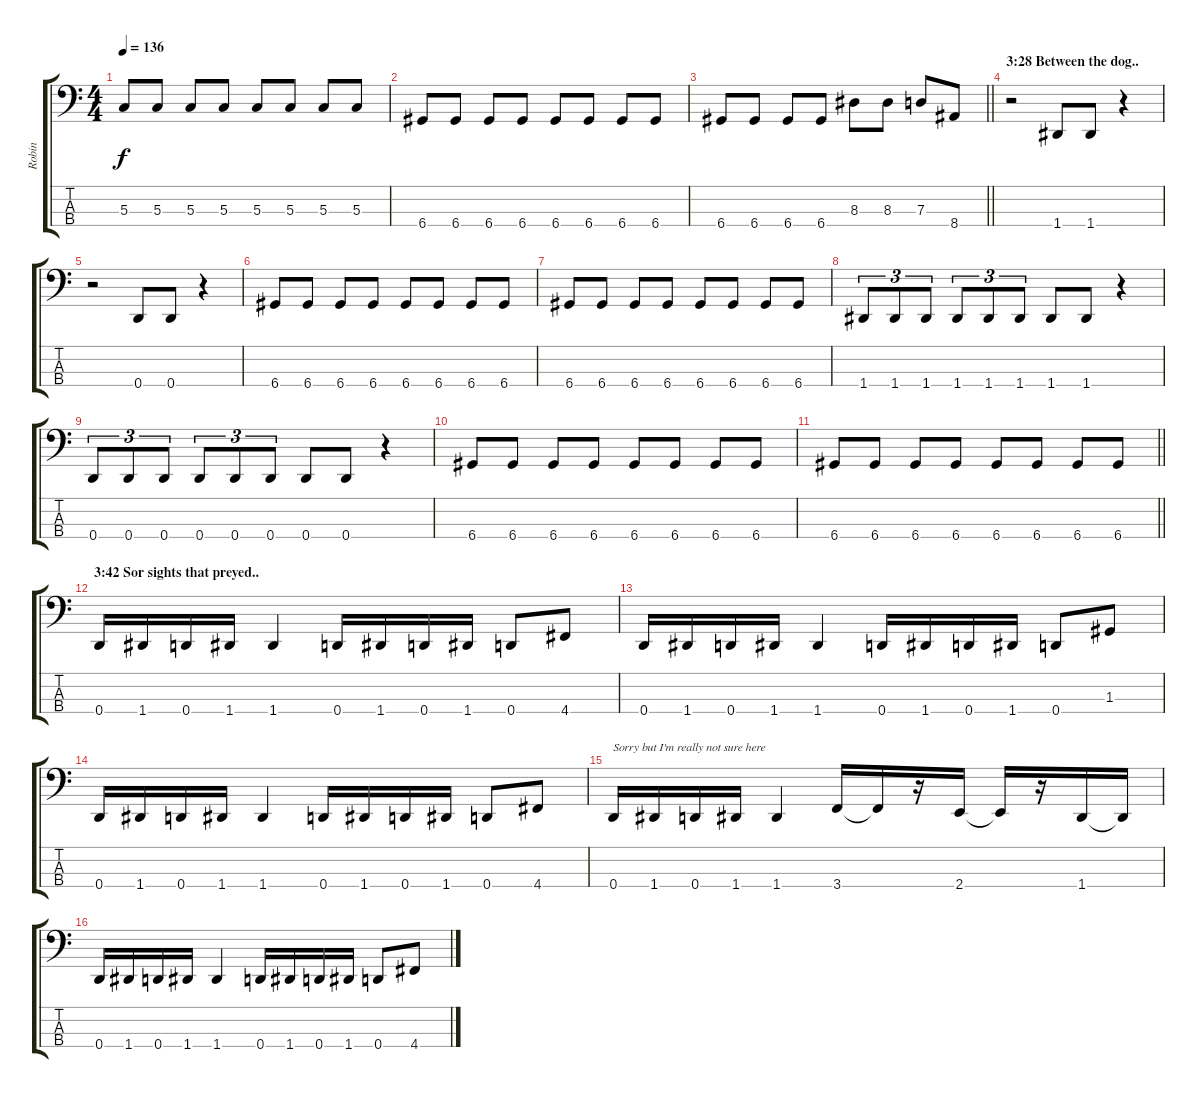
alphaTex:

\track ("Robin" "Robin") {instrument electricbasspick}
\staff {score tabs}
\tuning (F2 C2 G1 D1) {hide}
\ts (4 4)
\tempo 136
\clef f4
\ks c
5.3.8{dy f} 5.3.8 5.3.8 5.3.8 5.3.8 5.3.8 5.3.8 5.3.8 |
6.4.8 6.4.8 6.4.8 6.4.8 6.4.8 6.4.8 6.4.8 6.4.8 |
\barLineRight lightlight
6.4.8 6.4.8 6.4.8 6.4.8 8.3.8 8.3.8 7.3.8 8.4.8 |
\section ("" "3:28 Between the dog..")
r.2 1.4.8 1.4.8 r.4 |
r.2 0.4.8 0.4.8 r.4 |
6.4.8 6.4.8 6.4.8 6.4.8 6.4.8 6.4.8 6.4.8 6.4.8 |
6.4.8 6.4.8 6.4.8 6.4.8 6.4.8 6.4.8 6.4.8 6.4.8 |
1.4.8{tu (3 2)} 1.4.8{tu (3 2)} 1.4.8{tu (3 2)} 1.4.8{tu (3 2)} 1.4.8{tu (3 2)} 1.4.8{tu (3 2)} 1.4.8 1.4.8 r.4 |
0.4.8{tu (3 2)} 0.4.8{tu (3 2)} 0.4.8{tu (3 2)} 0.4.8{tu (3 2)} 0.4.8{tu (3 2)} 0.4.8{tu (3 2)} 0.4.8 0.4.8 r.4 |
6.4.8 6.4.8 6.4.8 6.4.8 6.4.8 6.4.8 6.4.8 6.4.8 |
\barLineRight lightlight
6.4.8 6.4.8 6.4.8 6.4.8 6.4.8 6.4.8 6.4.8 6.4.8 |
\section ("" "3:42 Sor sights that preyed..")
0.4.16 1.4.16 0.4.16 1.4.16 1.4.4 0.4.16 1.4.16 0.4.16 1.4.16 0.4.8 4.4.8 |
0.4.16 1.4.16 0.4.16 1.4.16 1.4.4 0.4.16 1.4.16 0.4.16 1.4.16 0.4.8 1.3.8 |
0.4.16 1.4.16 0.4.16 1.4.16 1.4.4 0.4.16 1.4.16 0.4.16 1.4.16 0.4.8 4.4.8 |
0.4.16{txt "Sorry but I'm really not sure here"} 1.4.16 0.4.16 1.4.16 1.4.4 3.4.16 3.4{t}.16 r.16 2.4.16 2.4{t}.16 r.16 1.4.16 1.4{t}.16 |
0.4.16 1.4.16 0.4.16 1.4.16 1.4.4 0.4.16 1.4.16 0.4.16 1.4.16 0.4.8 4.4.8
